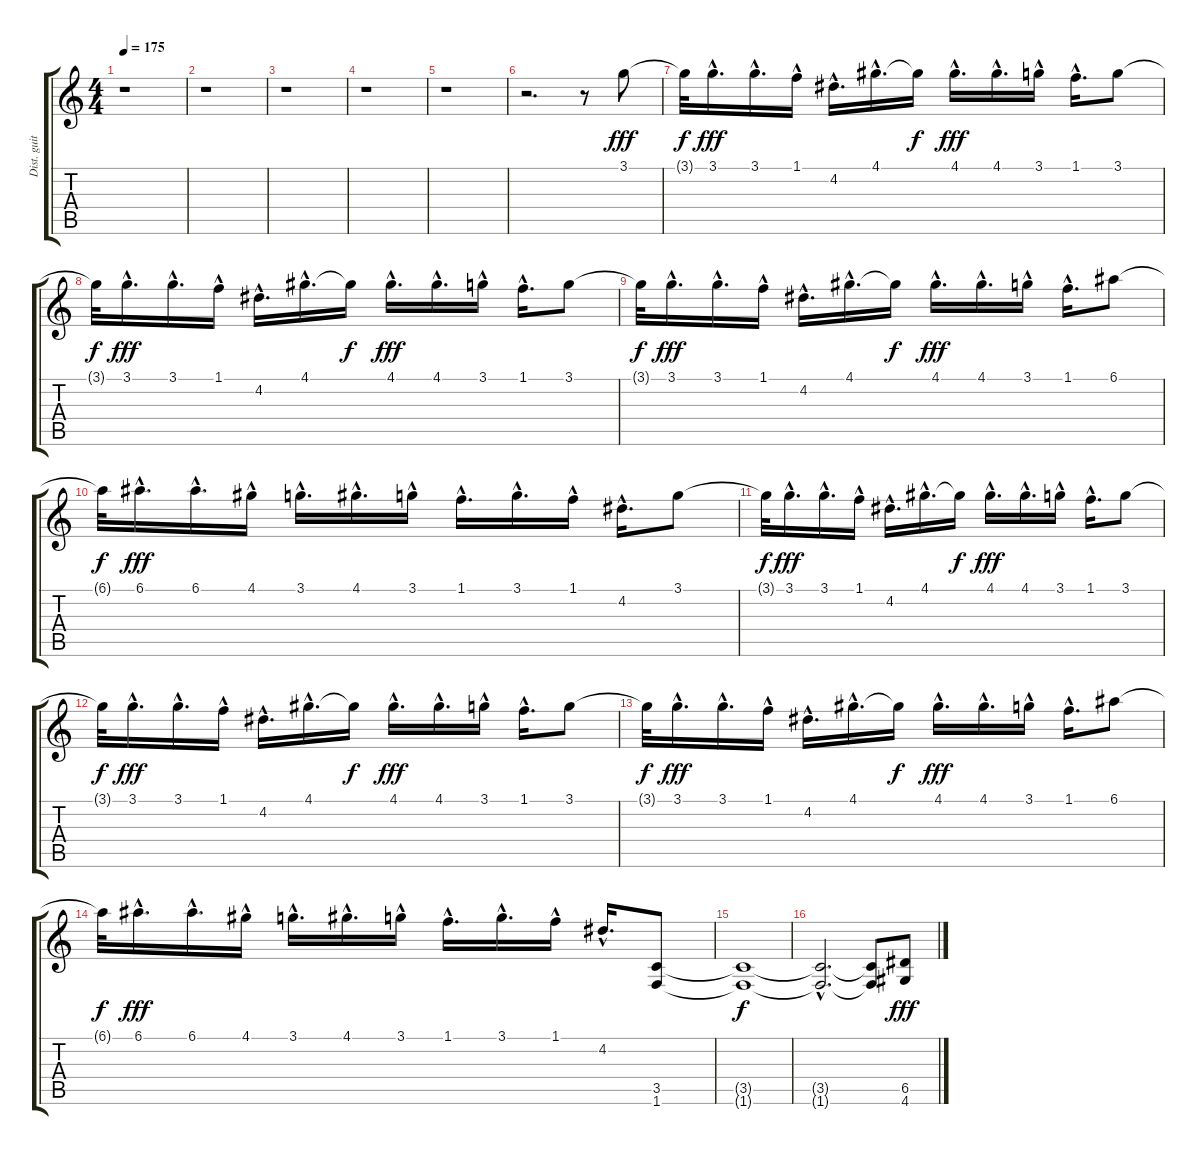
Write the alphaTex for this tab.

\track ("Dist. guitar II" "Dist. guit") {instrument distortionguitar}
\staff {score tabs}
\tuning (E4 B3 G3 D3 A2 E2) {hide}
\ts (4 4)
\tempo 175
\clef g2
\ks c
r.1{dy fff} |
r.1 |
r.1 |
r.1 |
r.1 |
r.2{d} r.8 3.1.8 |
3.1{t}.32{dy f} 3.1{hac}.16{d dy fff} 3.1{hac}.16{d} 1.1{hac}.16 4.2{hac}.16{d} 4.1{hac}.16{d} 4.1{t}.16{dy f} 4.1{hac}.16{d dy fff} 4.1{hac}.16{d} 3.1{hac}.16 1.1{hac}.16{d} 3.1.8 |
3.1{t}.32{dy f} 3.1{hac}.16{d dy fff} 3.1{hac}.16{d} 1.1{hac}.16 4.2{hac}.16{d} 4.1{hac}.16{d} 4.1{t}.16{dy f} 4.1{hac}.16{d dy fff} 4.1{hac}.16{d} 3.1{hac}.16 1.1{hac}.16{d} 3.1.8 |
3.1{t}.32{dy f} 3.1{hac}.16{d dy fff} 3.1{hac}.16{d} 1.1{hac}.16 4.2{hac}.16{d} 4.1{hac}.16{d} 4.1{t}.16{dy f} 4.1{hac}.16{d dy fff} 4.1{hac}.16{d} 3.1{hac}.16 1.1{hac}.16{d} 6.1.8 |
6.1{t}.32{dy f} 6.1{hac}.16{d dy fff} 6.1{hac}.16{d} 4.1{hac}.16 3.1{hac}.16{d} 4.1{hac}.16{d} 3.1{hac}.16 1.1{hac}.16{d} 3.1{hac}.16{d} 1.1{hac}.16 4.2{hac}.16{d} 3.1.8 |
3.1{t}.32{dy f} 3.1{hac}.16{d dy fff} 3.1{hac}.16{d} 1.1{hac}.16 4.2{hac}.16{d} 4.1{hac}.16{d} 4.1{t}.16{dy f} 4.1{hac}.16{d dy fff} 4.1{hac}.16{d} 3.1{hac}.16 1.1{hac}.16{d} 3.1.8 |
3.1{t}.32{dy f} 3.1{hac}.16{d dy fff} 3.1{hac}.16{d} 1.1{hac}.16 4.2{hac}.16{d} 4.1{hac}.16{d} 4.1{t}.16{dy f} 4.1{hac}.16{d dy fff} 4.1{hac}.16{d} 3.1{hac}.16 1.1{hac}.16{d} 3.1.8 |
3.1{t}.32{dy f} 3.1{hac}.16{d dy fff} 3.1{hac}.16{d} 1.1{hac}.16 4.2{hac}.16{d} 4.1{hac}.16{d} 4.1{t}.16{dy f} 4.1{hac}.16{d dy fff} 4.1{hac}.16{d} 3.1{hac}.16 1.1{hac}.16{d} 6.1.8 |
6.1{t}.32{dy f} 6.1{hac}.16{d dy fff} 6.1{hac}.16{d} 4.1{hac}.16 3.1{hac}.16{d} 4.1{hac}.16{d} 3.1{hac}.16 1.1{hac}.16{d} 3.1{hac}.16{d} 1.1{hac}.16 4.2{hac}.16{d} (3.5 1.6).8 |
(3.5{t} 1.6{t}).1{dy f} |
(3.5{hac t} 1.6{hac t}).2{d} (3.5{t} 1.6{t}).8 (6.5 4.6).8{dy fff}
